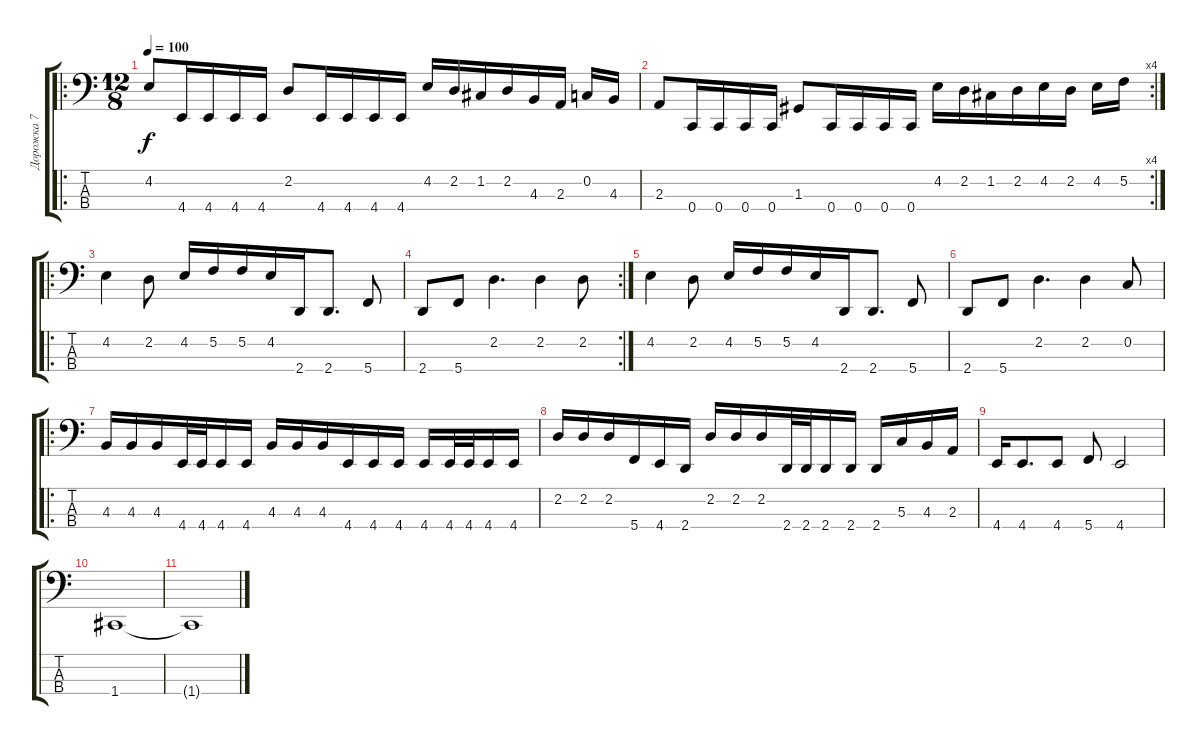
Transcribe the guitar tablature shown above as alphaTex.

\track ("Дорожка 7" "Дорожка 7") {instrument electricbassfinger}
\staff {score tabs}
\tuning (F2 C2 G1 C1) {hide}
\ro
\ts (12 8)
\tempo 100
\clef f4
\ks c
4.2.8{dy f} 4.4.16 4.4.16 4.4.16 4.4.16 2.2.8 4.4.16 4.4.16 4.4.16 4.4.16 4.2.16 2.2.16 1.2.16 2.2.16 4.3.16 2.3.16 0.2.16 4.3.16 |
\rc 4
2.3.8 0.4.16 0.4.16 0.4.16 0.4.16 1.3.8 0.4.16 0.4.16 0.4.16 0.4.16 4.2.16 2.2.16 1.2.16 2.2.16 4.2.16 2.2.16 4.2.16 5.2.16 |
\ro
4.2.4 2.2.8 4.2.16 5.2.16 5.2.16 4.2.16 2.4.16 2.4.8{d} 5.4.8 |
\rc 2
2.4.8 5.4.8 2.2.4{d} 2.2.4 2.2.8 |
4.2.4 2.2.8 4.2.16 5.2.16 5.2.16 4.2.16 2.4.16 2.4.8{d} 5.4.8 |
2.4.8 5.4.8 2.2.4{d} 2.2.4 0.2.8 |
\ro
4.3.16 4.3.16 4.3.16 4.4.32 4.4.32 4.4.16 4.4.16 4.3.16 4.3.16 4.3.16 4.4.16 4.4.16 4.4.16 4.4.16 4.4.32 4.4.32 4.4.16 4.4.16 |
2.2.16 2.2.16 2.2.16 5.4.16 4.4.16 2.4.16 2.2.16 2.2.16 2.2.16 2.4.32 2.4.32 2.4.16 2.4.16 2.4.16 5.3.16 4.3.16 2.3.16 |
4.4.16 4.4.8{d} 4.4.8 5.4.8 4.4.2 |
1.4.1 |
1.4{t}.1
